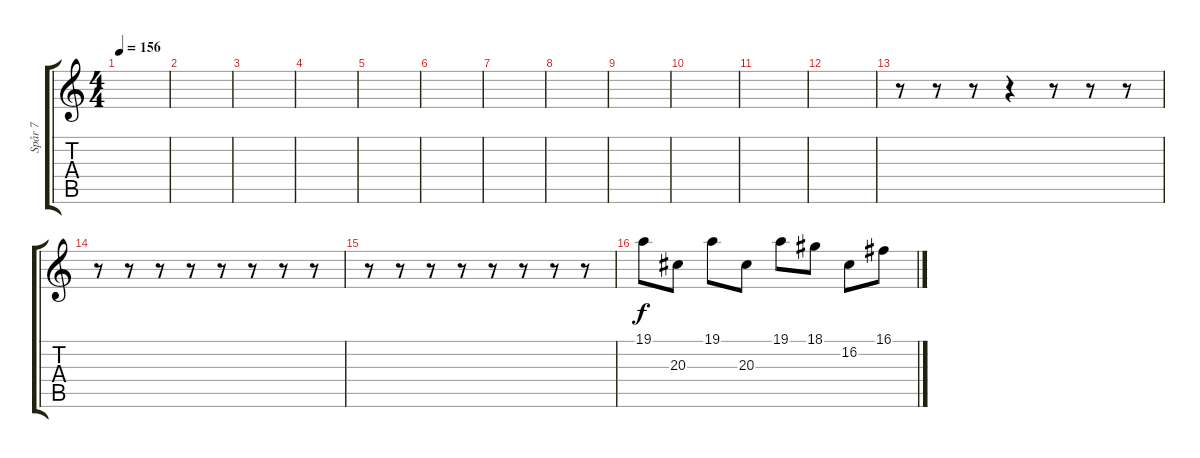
\track ("Spår 7" "Spår 7") {instrument lead2sawtooth}
\staff {score tabs}
\tuning (D4 A3 F3 C3 G2 C2) {hide}
\ts (4 4)
\tempo 156
\clef g2
\ks c
|
|
|
|
|
|
|
|
|
|
|
|
r.8 r.8 r.8 r.4 r.8 r.8 r.8 |
r.8 r.8 r.8 r.8 r.8 r.8 r.8 r.8 |
r.8 r.8 r.8 r.8 r.8 r.8 r.8 r.8 |
19.1.8 20.3.8 19.1.8 20.3.8 19.1.8 18.1.8 16.2.8 16.1.8
